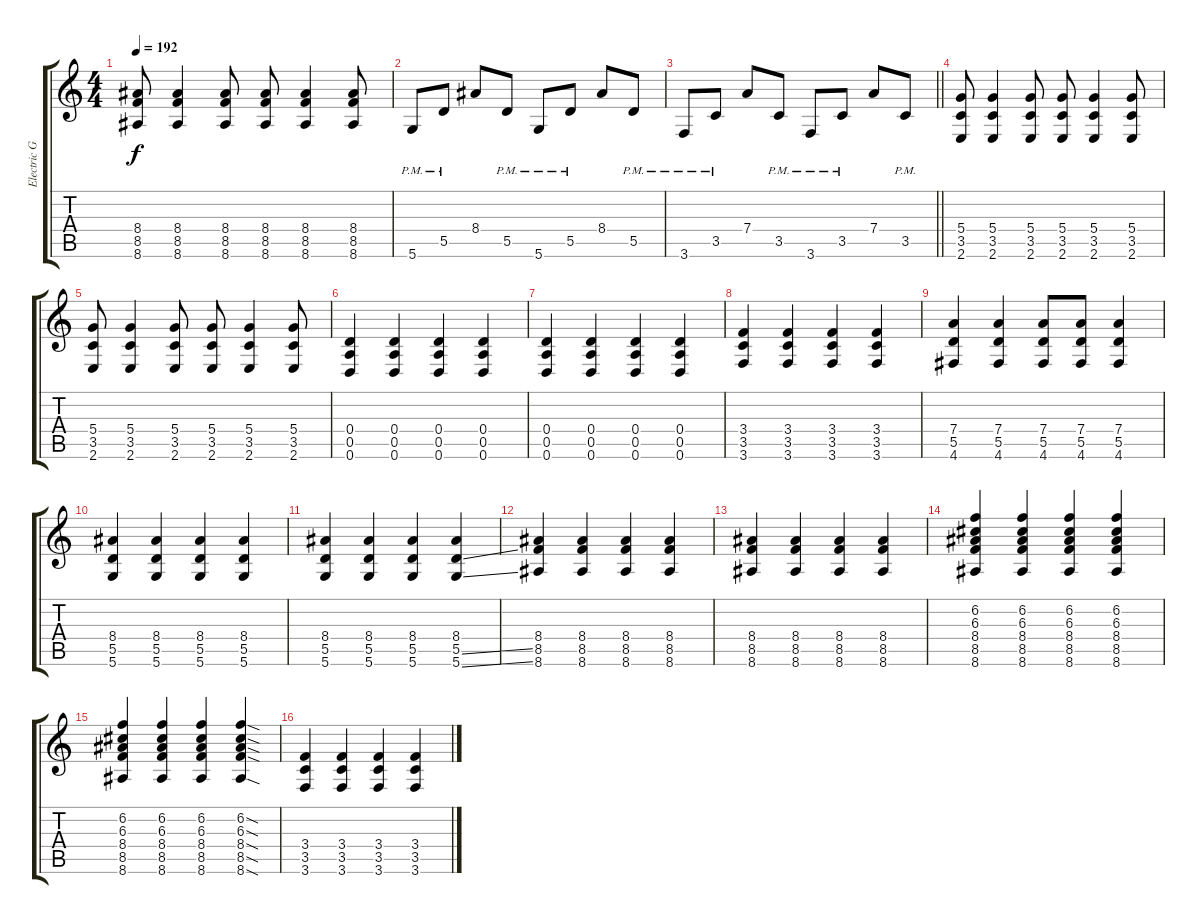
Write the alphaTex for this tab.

\track ("Electric Guitar" "Electric G") {instrument distortionguitar}
\staff {score tabs}
\tuning (E4 B3 G3 D3 A2 D2) {hide}
\ts (4 4)
\tempo 192
\clef g2
\ks c
(8.4 8.5 8.6).8{dy f} (8.4 8.5 8.6).4 (8.4 8.5 8.6).8 (8.4 8.5 8.6).8 (8.4 8.5 8.6).4 (8.4 8.5 8.6).8 |
5.6{pm}.8 5.5{pm}.8 8.4.8 5.5{pm}.8 5.6{pm}.8 5.5{pm}.8 8.4.8 5.5{pm}.8 |
\barLineRight lightlight
3.6{pm}.8 3.5{pm}.8 7.4.8 3.5{pm}.8 3.6{pm}.8 3.5{pm}.8 7.4.8 3.5{pm}.8 |
(5.4 3.5 2.6).8 (5.4 3.5 2.6).4 (5.4 3.5 2.6).8 (5.4 3.5 2.6).8 (5.4 3.5 2.6).4 (5.4 3.5 2.6).8 |
(5.4 3.5 2.6).8 (5.4 3.5 2.6).4 (5.4 3.5 2.6).8 (5.4 3.5 2.6).8 (5.4 3.5 2.6).4 (5.4 3.5 2.6).8 |
(0.4 0.5 0.6).4{balance 0} (0.4 0.5 0.6).4 (0.4 0.5 0.6).4 (0.4 0.5 0.6).4 |
(0.4 0.5 0.6).4 (0.4 0.5 0.6).4 (0.4 0.5 0.6).4 (0.4 0.5 0.6).4 |
(3.4 3.5 3.6).4 (3.4 3.5 3.6).4 (3.4 3.5 3.6).4 (3.4 3.5 3.6).4 |
(7.4 5.5 4.6).4 (7.4 5.5 4.6).4 (7.4 5.5 4.6).8 (7.4 5.5 4.6).8 (7.4 5.5 4.6).4 |
(8.4 5.5 5.6).4 (8.4 5.5 5.6).4 (8.4 5.5 5.6).4 (8.4 5.5 5.6).4 |
(8.4 5.5 5.6).4 (8.4 5.5 5.6).4 (8.4 5.5 5.6).4 (8.4 5.5{ss} 5.6{ss}).4 |
(8.4 8.5 8.6).4 (8.4 8.5 8.6).4 (8.4 8.5 8.6).4 (8.4 8.5 8.6).4 |
(8.4 8.5 8.6).4 (8.4 8.5 8.6).4 (8.4 8.5 8.6).4 (8.4 8.5 8.6).4 |
(6.2 6.3 8.4 8.5 8.6).4 (6.2 6.3 8.4 8.5 8.6).4 (6.2 6.3 8.4 8.5 8.6).4 (6.2 6.3 8.4 8.5 8.6).4 |
(6.2 6.3 8.4 8.5 8.6).4 (6.2 6.3 8.4 8.5 8.6).4 (6.2 6.3 8.4 8.5 8.6).4 (6.2{sod} 6.3{sod} 8.4{sod} 8.5{sod} 8.6{sod}).4 |
(3.4 3.5 3.6).4 (3.4 3.5 3.6).4 (3.4 3.5 3.6).4 (3.4 3.5 3.6).4
